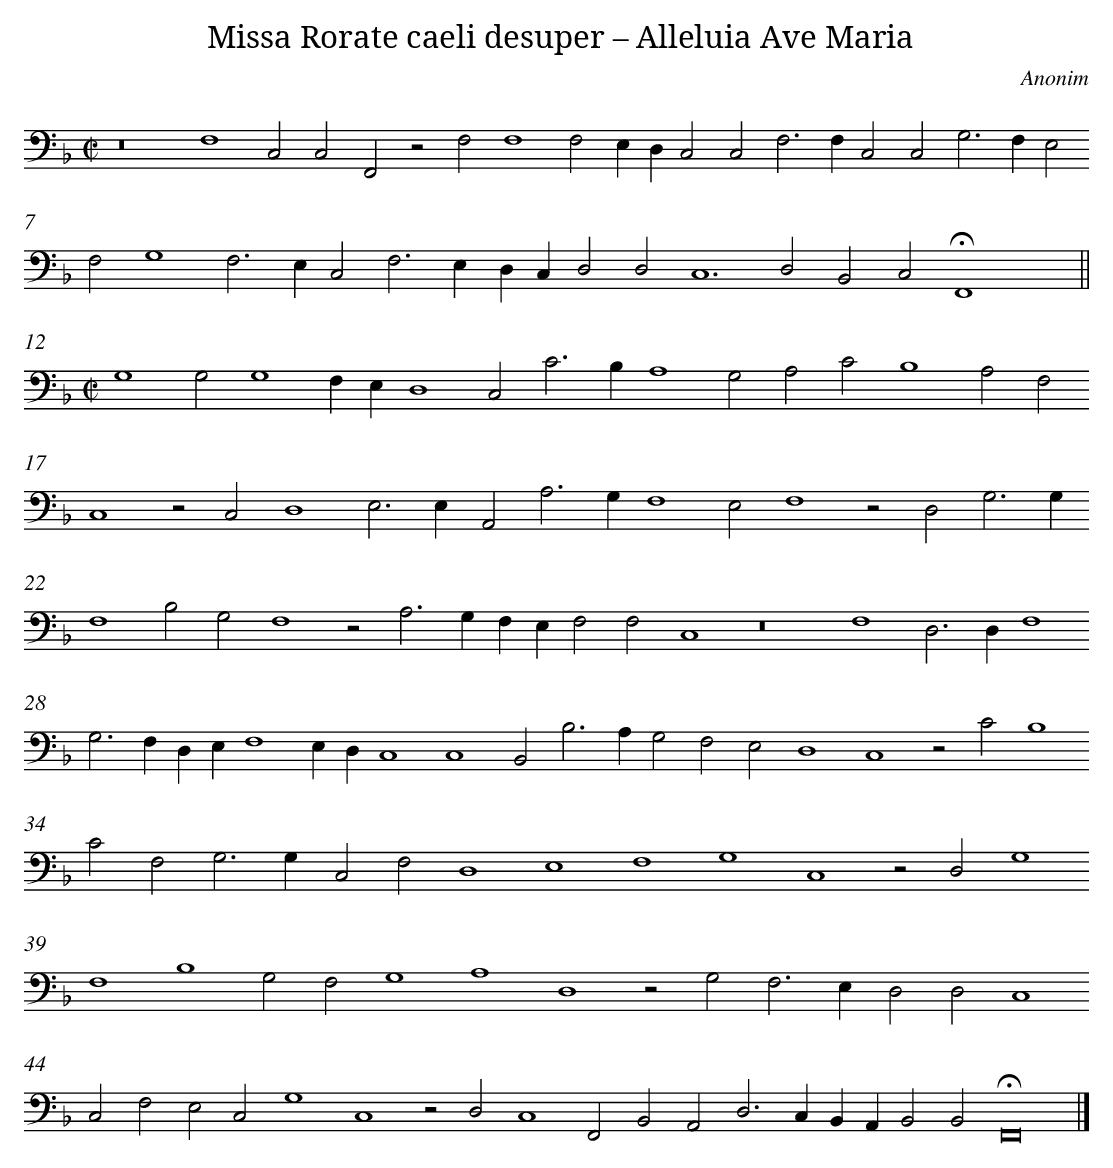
X:1
T: Missa Rorate caeli desuper – Alleluia Ave Maria
C: Anonim
L: 1/4
M: C|
K: F clef=bass
z8 [|]
F,4C,2C,2 [|]
F,,2z2F,2F,4 [|]
F,2E,D,C,2 [|]
C,2F,2>F,2C,2 [|]
C,2G,2>F,2E,2 [|]
F,2G,4F,3 [|]
E,C,2F,3E, [|]
D,C,D,2D,2C,6 [|]
D,2B,,2 [|]
C,2!fermata!F,,4x2 ||
[M:C|]G,4G,2G,4 [|]
F,E,D,4 [|]
C,2C2>B,2A,4 [|]
G,2A,2C2 [|]
B,4A,2F,2 [|]
C,4z2C,2 [|]
D,4E,3E, [|]
A,,2A,2>G,2F,4 [|]
E,2F,4 [|]
z2D,2G,3G, [|]
F,4B,2G,2 [|]
F,4z2A,3 [|]
G,F,E,F,2F,2 [|]
C,4z8 [|]
F,4 [|]
D,2>D,2F,4 [|]
G,2>F,2D,E,F,4 [|]
E,D,C,4 [|]
C,4B,,2B,3 [|]
A,G,2F,2E,2 [|]
D,4C,4 [|]
z2C2B,4 [|]
C2F,2G,3G, [|]
C,2F,2D,4 [|]
E,4F,4 [|]
G,4C,4 [|]
z2D,2G,4 [|]
F,4B,4 [|]
G,2F,2G,4 [|]
A,4D,4 [|]
z2G,2F,3E, [|]
D,2D,2C,4 [|]
C,2F,2E,2C,2 [|]
G,4C,4 [|]
z2D,2C,4 [|]
F,,2B,,2A,,2D,3 [|]
C,B,,A,,B,,2B,,2 [|]
!fermata!F,,8 |]
